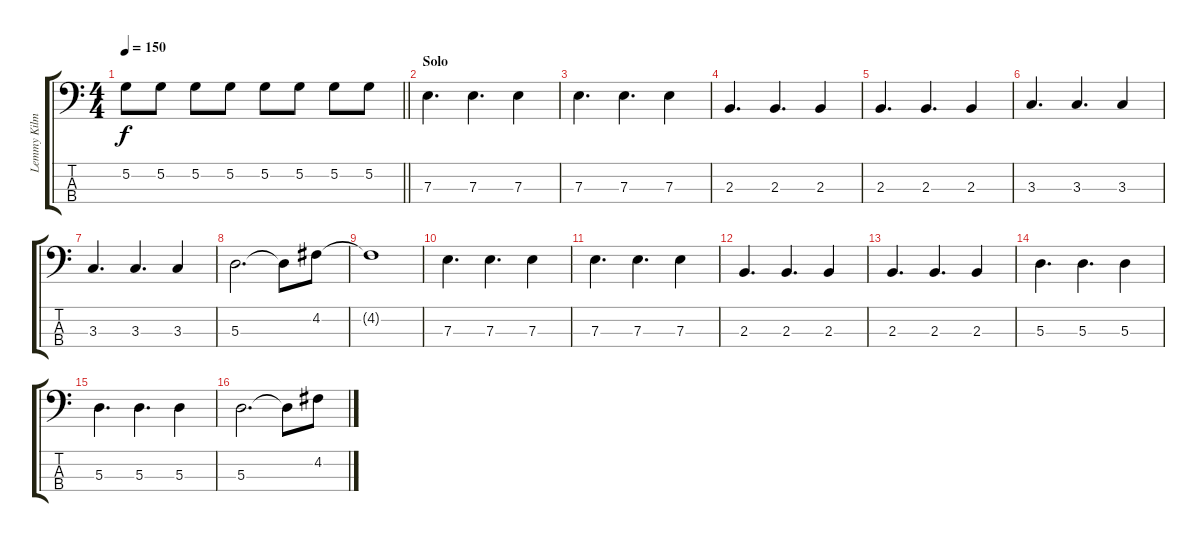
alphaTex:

\track ("Lemmy Kilmister" "Lemmy Kilm") {instrument electricbasspick}
\staff {score tabs}
\tuning (G2 D2 A1 E1) {hide}
\ts (4 4)
\tempo 150
\clef f4
\barLineRight lightlight
\ks c
5.2.8{dy f} 5.2.8 5.2.8 5.2.8 5.2.8 5.2.8 5.2.8 5.2.8 |
\section ("" "Solo")
7.3.4{d} 7.3.4{d} 7.3.4 |
7.3.4{d} 7.3.4{d} 7.3.4 |
2.3.4{d} 2.3.4{d} 2.3.4 |
2.3.4{d} 2.3.4{d} 2.3.4 |
3.3.4{d} 3.3.4{d} 3.3.4 |
3.3.4{d} 3.3.4{d} 3.3.4 |
5.3.2{d} 5.3{t}.8 4.2.8 |
4.2{t}.1 |
7.3.4{d} 7.3.4{d} 7.3.4 |
7.3.4{d} 7.3.4{d} 7.3.4 |
2.3.4{d} 2.3.4{d} 2.3.4 |
2.3.4{d} 2.3.4{d} 2.3.4 |
5.3.4{d} 5.3.4{d} 5.3.4 |
5.3.4{d} 5.3.4{d} 5.3.4 |
5.3.2{d} 5.3{t}.8 4.2.8
